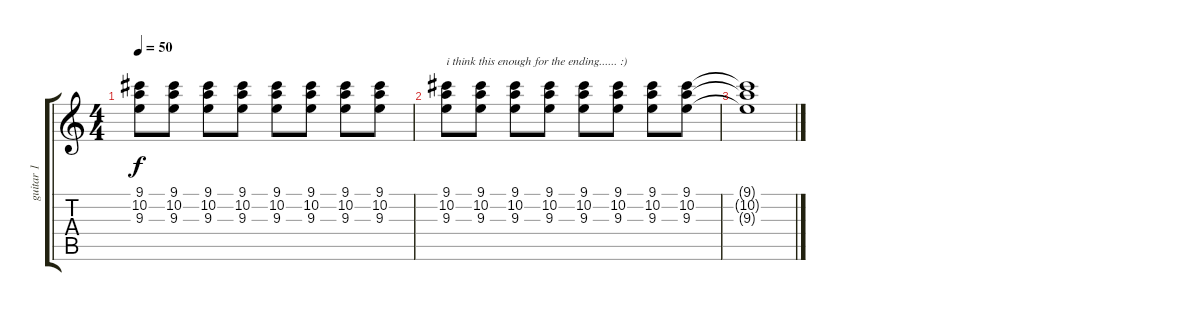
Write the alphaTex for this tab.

\track ("guitar 1" "guitar 1") {instrument distortionguitar}
\staff {score tabs}
\tuning (E4 B3 G3 D3 A2 E2) {hide}
\ts (4 4)
\tempo 50
\clef g2
\ks c
(9.1 10.2 9.3).8{dy f} (9.1 10.2 9.3).8 (9.1 10.2 9.3).8 (9.1 10.2 9.3).8 (9.1 10.2 9.3).8 (9.1 10.2 9.3).8 (9.1 10.2 9.3).8 (9.1 10.2 9.3).8 |
(9.1 10.2 9.3).8{txt "i think this enough for the ending...... :)"} (9.1 10.2 9.3).8 (9.1 10.2 9.3).8 (9.1 10.2 9.3).8 (9.1 10.2 9.3).8 (9.1 10.2 9.3).8 (9.1 10.2 9.3).8 (9.1 10.2 9.3).8 |
(9.1{t} 10.2{t} 9.3{t}).1
